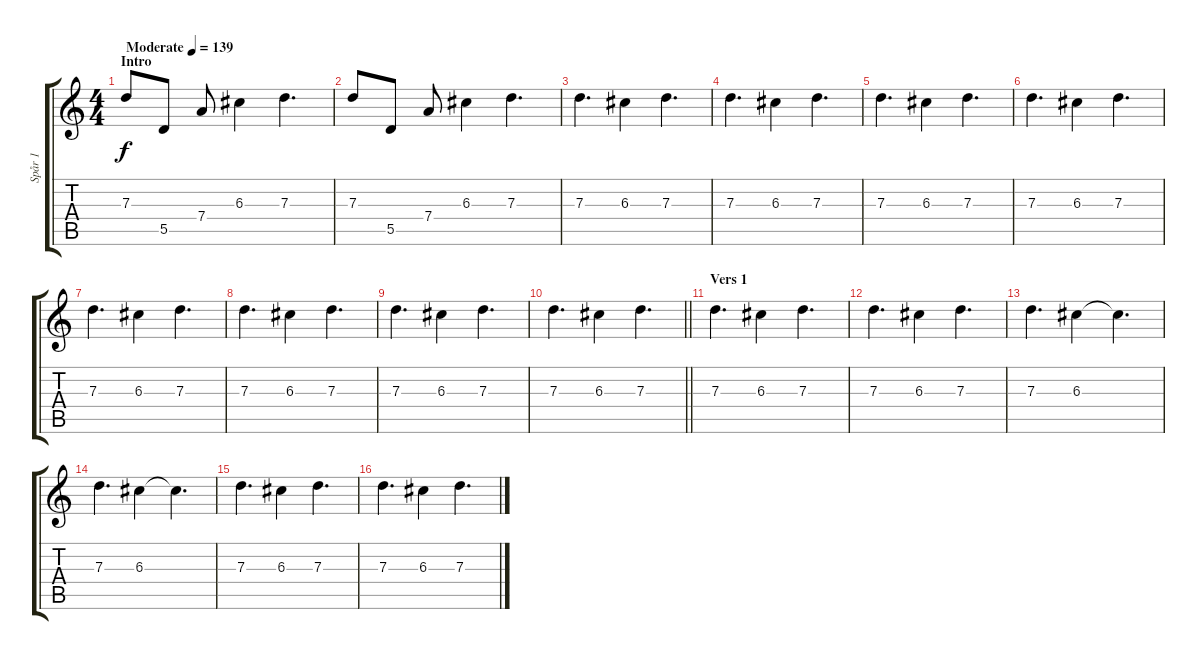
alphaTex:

\track ("Spår 1" "Spår 1") {instrument overdrivenguitar}
\staff {score tabs}
\tuning (E4 B3 G3 D3 A2 E2) {hide}
\ts (4 4)
\section ("" "Intro")
\tempo (139 "Moderate")
\clef g2
\ks c
7.3.8{dy f instrument overdrivenguitar} 5.5.8 7.4.8 6.3.4 7.3.4{d} |
7.3.8 5.5.8 7.4.8 6.3.4 7.3.4{d} |
7.3.4{d} 6.3.4 7.3.4{d} |
7.3.4{d} 6.3.4 7.3.4{d} |
7.3.4{d} 6.3.4 7.3.4{d} |
7.3.4{d} 6.3.4 7.3.4{d} |
7.3.4{d} 6.3.4 7.3.4{d} |
7.3.4{d} 6.3.4 7.3.4{d} |
7.3.4{d} 6.3.4 7.3.4{d} |
\barLineRight lightlight
7.3.4{d} 6.3.4 7.3.4{d} |
\section ("" "Vers 1")
7.3.4{d} 6.3.4 7.3.4{d} |
7.3.4{d} 6.3.4 7.3.4{d} |
7.3.4{d} 6.3.4 6.3{t}.4{d} |
7.3.4{d} 6.3.4 6.3{t}.4{d} |
7.3.4{d} 6.3.4 7.3.4{d} |
7.3.4{d} 6.3.4 7.3.4{d}
